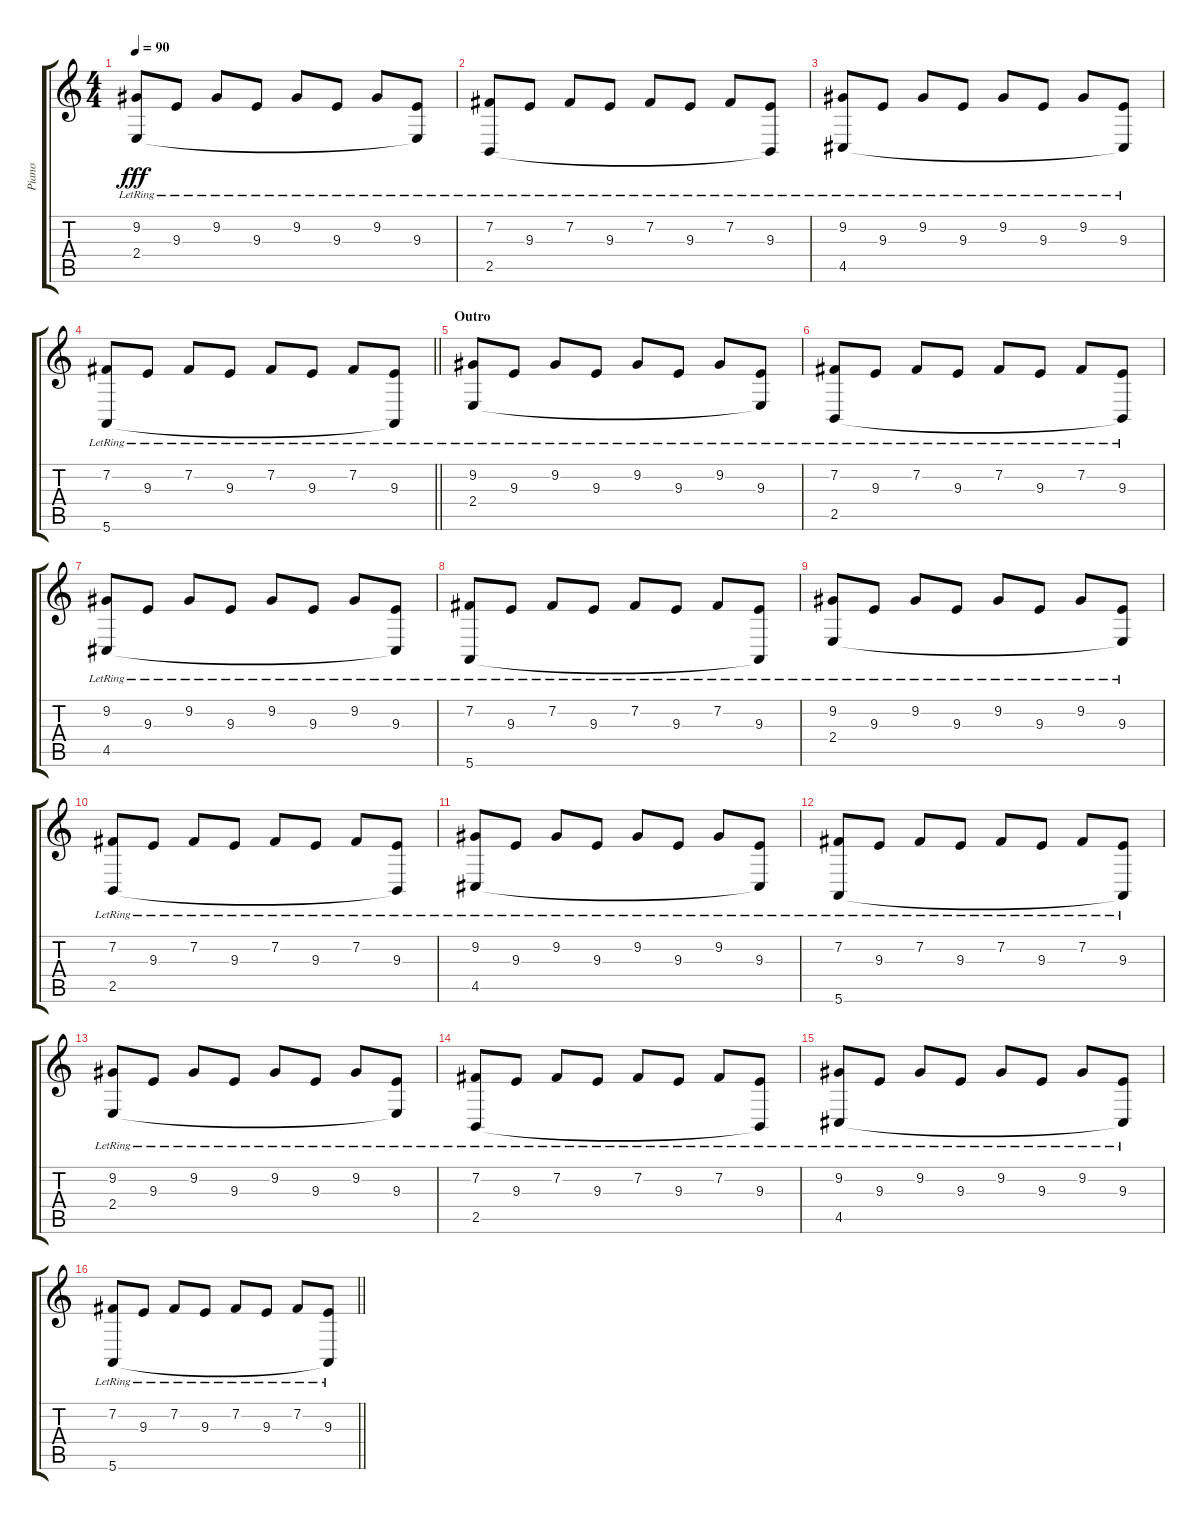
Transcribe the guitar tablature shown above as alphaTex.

\track ("Piano" "Piano") {instrument brightacousticpiano}
\staff {score tabs}
\tuning (E4 B3 G3 D3 A2 E2) {hide}
\ts (4 4)
\tempo 90
\clef g2
\ks c
(9.2{lr} 2.4{lr}).8{dy fff} 9.3{lr}.8 9.2{lr}.8 9.3{lr}.8 9.2{lr}.8 9.3{lr}.8 9.2{lr}.8 (9.3{lr} 2.4{t}).8 |
(7.2{lr} 2.5).8 9.3{lr}.8 7.2{lr}.8 9.3{lr}.8 7.2{lr}.8 9.3{lr}.8 7.2{lr}.8 (9.3{lr} 2.5{t}).8 |
(9.2{lr} 4.5).8 9.3{lr}.8 9.2{lr}.8 9.3{lr}.8 9.2{lr}.8 9.3{lr}.8 9.2{lr}.8 (9.3{lr} 4.5{t}).8 |
\barLineRight lightlight
(7.2{lr} 5.6).8 9.3{lr}.8 7.2{lr}.8 9.3{lr}.8 7.2{lr}.8 9.3{lr}.8 7.2{lr}.8 (9.3{lr} 5.6{t}).8 |
\section ("" "Outro")
(9.2{lr} 2.4{lr}).8 9.3{lr}.8 9.2{lr}.8 9.3{lr}.8 9.2{lr}.8 9.3{lr}.8 9.2{lr}.8 (9.3{lr} 2.4{t}).8 |
(7.2{lr} 2.5).8 9.3{lr}.8 7.2{lr}.8 9.3{lr}.8 7.2{lr}.8 9.3{lr}.8 7.2{lr}.8 (9.3{lr} 2.5{t}).8 |
(9.2{lr} 4.5).8 9.3{lr}.8 9.2{lr}.8 9.3{lr}.8 9.2{lr}.8 9.3{lr}.8 9.2{lr}.8 (9.3{lr} 4.5{t}).8 |
(7.2{lr} 5.6).8 9.3{lr}.8 7.2{lr}.8 9.3{lr}.8 7.2{lr}.8 9.3{lr}.8 7.2{lr}.8 (9.3{lr} 5.6{t}).8 |
(9.2{lr} 2.4{lr}).8 9.3{lr}.8 9.2{lr}.8 9.3{lr}.8 9.2{lr}.8 9.3{lr}.8 9.2{lr}.8 (9.3{lr} 2.4{t}).8 |
(7.2{lr} 2.5).8 9.3{lr}.8 7.2{lr}.8 9.3{lr}.8 7.2{lr}.8 9.3{lr}.8 7.2{lr}.8 (9.3{lr} 2.5{t}).8 |
(9.2{lr} 4.5).8 9.3{lr}.8 9.2{lr}.8 9.3{lr}.8 9.2{lr}.8 9.3{lr}.8 9.2{lr}.8 (9.3{lr} 4.5{t}).8 |
(7.2{lr} 5.6).8 9.3{lr}.8 7.2{lr}.8 9.3{lr}.8 7.2{lr}.8 9.3{lr}.8 7.2{lr}.8 (9.3{lr} 5.6{t}).8 |
(9.2{lr} 2.4{lr}).8 9.3{lr}.8 9.2{lr}.8 9.3{lr}.8 9.2{lr}.8 9.3{lr}.8 9.2{lr}.8 (9.3{lr} 2.4{t}).8 |
(7.2{lr} 2.5).8 9.3{lr}.8 7.2{lr}.8 9.3{lr}.8 7.2{lr}.8 9.3{lr}.8 7.2{lr}.8 (9.3{lr} 2.5{t}).8 |
(9.2{lr} 4.5).8 9.3{lr}.8 9.2{lr}.8 9.3{lr}.8 9.2{lr}.8 9.3{lr}.8 9.2{lr}.8 (9.3{lr} 4.5{t}).8 |
\barLineRight lightlight
(7.2{lr} 5.6).8{volume 0} 9.3{lr}.8 7.2{lr}.8 9.3{lr}.8 7.2{lr}.8 9.3{lr}.8 7.2{lr}.8 (9.3{lr} 5.6{t}).8
